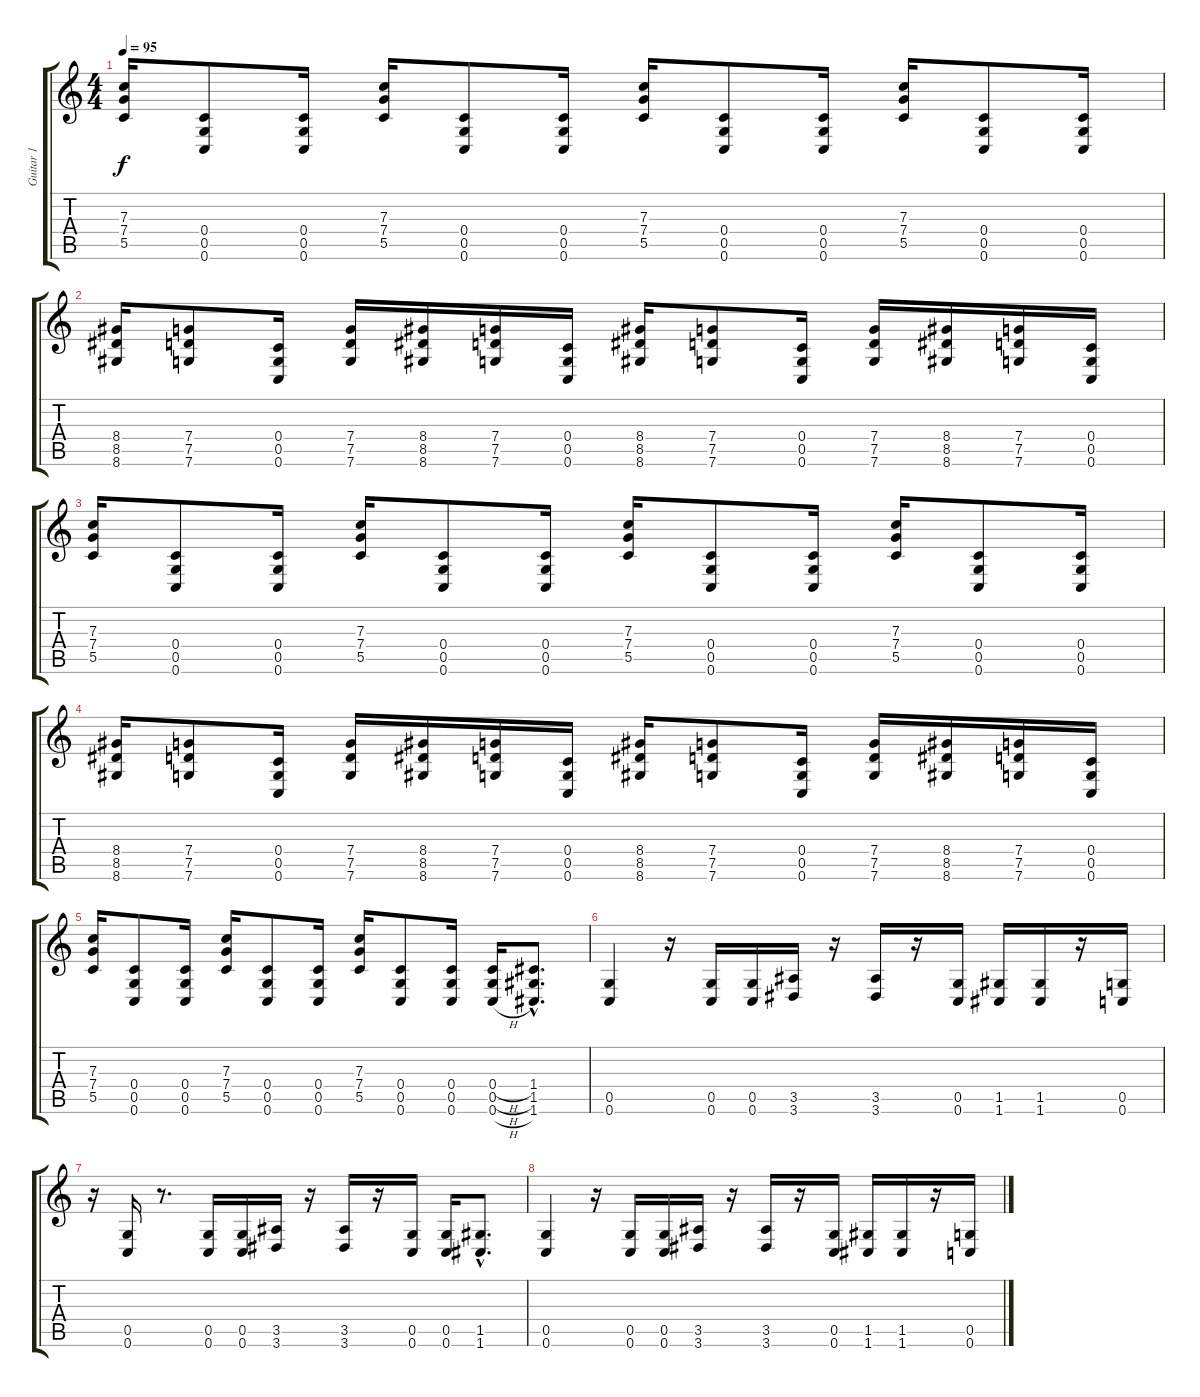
\track ("Guitar 1" "Guitar 1") {instrument distortionguitar}
\staff {score tabs}
\tuning (D4 A3 F3 C3 G2 C2) {hide}
\ts (4 4)
\tempo 95
\clef g2
\ks c
(7.3 7.4 5.5).16{dy f} (0.4 0.5 0.6).8 (0.4 0.5 0.6).16 (7.3 7.4 5.5).16 (0.4 0.5 0.6).8 (0.4 0.5 0.6).16 (7.3 7.4 5.5).16 (0.4 0.5 0.6).8 (0.4 0.5 0.6).16 (7.3 7.4 5.5).16 (0.4 0.5 0.6).8 (0.4 0.5 0.6).16 |
(8.4 8.5 8.6).16 (7.4 7.5 7.6).8 (0.4 0.5 0.6).16 (7.4 7.5 7.6).16 (8.4 8.5 8.6).16 (7.4 7.5 7.6).16 (0.4 0.5 0.6).16 (8.4 8.5 8.6).16 (7.4 7.5 7.6).8 (0.4 0.5 0.6).16 (7.4 7.5 7.6).16 (8.4 8.5 8.6).16 (7.4 7.5 7.6).16 (0.4 0.5 0.6).16 |
(7.3 7.4 5.5).16 (0.4 0.5 0.6).8 (0.4 0.5 0.6).16 (7.3 7.4 5.5).16 (0.4 0.5 0.6).8 (0.4 0.5 0.6).16 (7.3 7.4 5.5).16 (0.4 0.5 0.6).8 (0.4 0.5 0.6).16 (7.3 7.4 5.5).16 (0.4 0.5 0.6).8 (0.4 0.5 0.6).16 |
(8.4 8.5 8.6).16 (7.4 7.5 7.6).8 (0.4 0.5 0.6).16 (7.4 7.5 7.6).16 (8.4 8.5 8.6).16 (7.4 7.5 7.6).16 (0.4 0.5 0.6).16 (8.4 8.5 8.6).16 (7.4 7.5 7.6).8 (0.4 0.5 0.6).16 (7.4 7.5 7.6).16 (8.4 8.5 8.6).16 (7.4 7.5 7.6).16 (0.4 0.5 0.6).16 |
(7.3 7.4 5.5).16 (0.4 0.5 0.6).8 (0.4 0.5 0.6).16 (7.3 7.4 5.5).16 (0.4 0.5 0.6).8 (0.4 0.5 0.6).16 (7.3 7.4 5.5).16 (0.4 0.5 0.6).8 (0.4 0.5 0.6).16 (0.4{h} 0.5{h} 0.6{h}).16 (1.4{hac} 1.5{hac} 1.6{hac}).8{d} |
(0.5 0.6).4 r.16 (0.5 0.6).16 (0.5 0.6).16 (3.5 3.6).16 r.16 (3.5 3.6).16 r.16 (0.5 0.6).16 (1.5 1.6).16 (1.5 1.6).16 r.16 (0.5 0.6).16 |
r.16 (0.5 0.6).16 r.8{d} (0.5 0.6).16 (0.5 0.6).16 (3.5 3.6).16 r.16 (3.5 3.6).16 r.16 (0.5 0.6).16 (0.5 0.6).16 (1.5{hac} 1.6{hac}).8{d} |
(0.5 0.6).4 r.16 (0.5 0.6).16 (0.5 0.6).16 (3.5 3.6).16 r.16 (3.5 3.6).16 r.16 (0.5 0.6).16 (1.5 1.6).16 (1.5 1.6).16 r.16 (0.5 0.6).16
